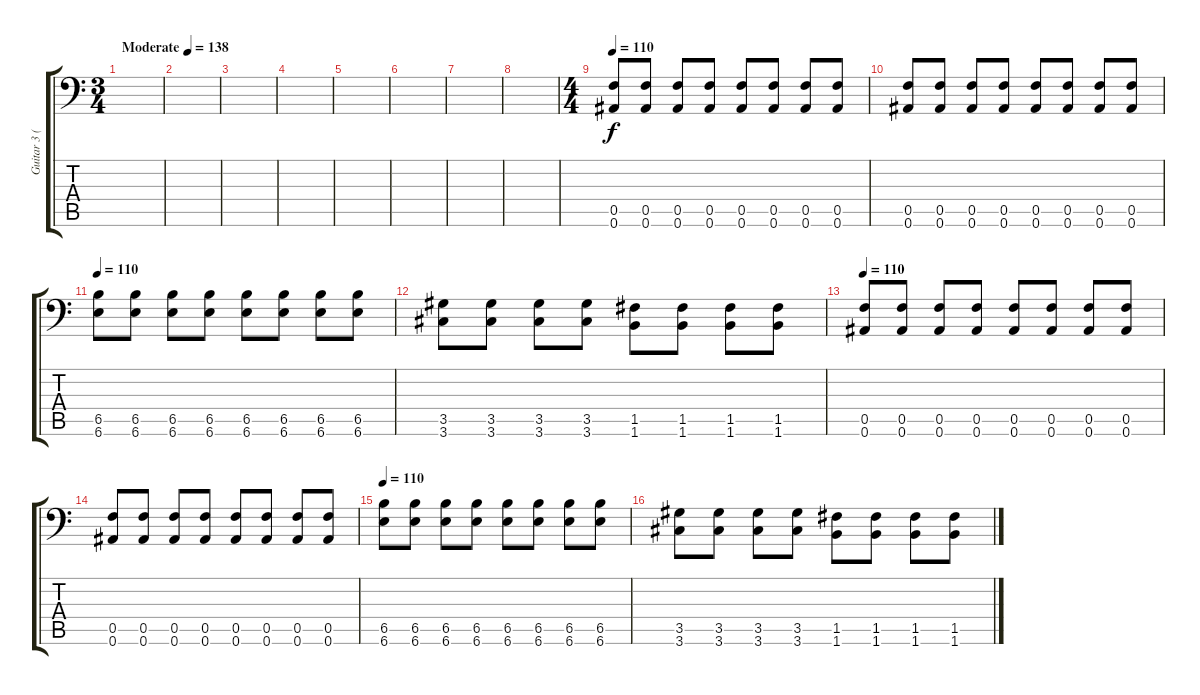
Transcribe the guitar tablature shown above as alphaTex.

\track ("Guitar 3 (Center)" "Guitar 3 (") {instrument distortionguitar}
\staff {score tabs}
\tuning (C4 G3 Eb3 Bb2 F2 Bb1) {hide}
\ts (3 4)
\tempo (138 "Moderate")
\clef f4
\ks c
|
|
|
|
|
|
|
|
\ts (4 4)
\tempo 110
(0.5 0.6).8 (0.5 0.6).8 (0.5 0.6).8 (0.5 0.6).8 (0.5 0.6).8 (0.5 0.6).8 (0.5 0.6).8 (0.5 0.6).8 |
(0.5 0.6).8 (0.5 0.6).8 (0.5 0.6).8 (0.5 0.6).8 (0.5 0.6).8 (0.5 0.6).8 (0.5 0.6).8 (0.5 0.6).8 |
\tempo 110
(6.5 6.6).8 (6.5 6.6).8 (6.5 6.6).8 (6.5 6.6).8 (6.5 6.6).8 (6.5 6.6).8 (6.5 6.6).8 (6.5 6.6).8 |
(3.5 3.6).8 (3.5 3.6).8 (3.5 3.6).8 (3.5 3.6).8 (1.5 1.6).8 (1.5 1.6).8 (1.5 1.6).8 (1.5 1.6).8 |
\tempo 110
(0.5 0.6).8 (0.5 0.6).8 (0.5 0.6).8 (0.5 0.6).8 (0.5 0.6).8 (0.5 0.6).8 (0.5 0.6).8 (0.5 0.6).8 |
(0.5 0.6).8 (0.5 0.6).8 (0.5 0.6).8 (0.5 0.6).8 (0.5 0.6).8 (0.5 0.6).8 (0.5 0.6).8 (0.5 0.6).8 |
\tempo 110
(6.5 6.6).8 (6.5 6.6).8 (6.5 6.6).8 (6.5 6.6).8 (6.5 6.6).8 (6.5 6.6).8 (6.5 6.6).8 (6.5 6.6).8 |
(3.5 3.6).8 (3.5 3.6).8 (3.5 3.6).8 (3.5 3.6).8 (1.5 1.6).8 (1.5 1.6).8 (1.5 1.6).8 (1.5 1.6).8
